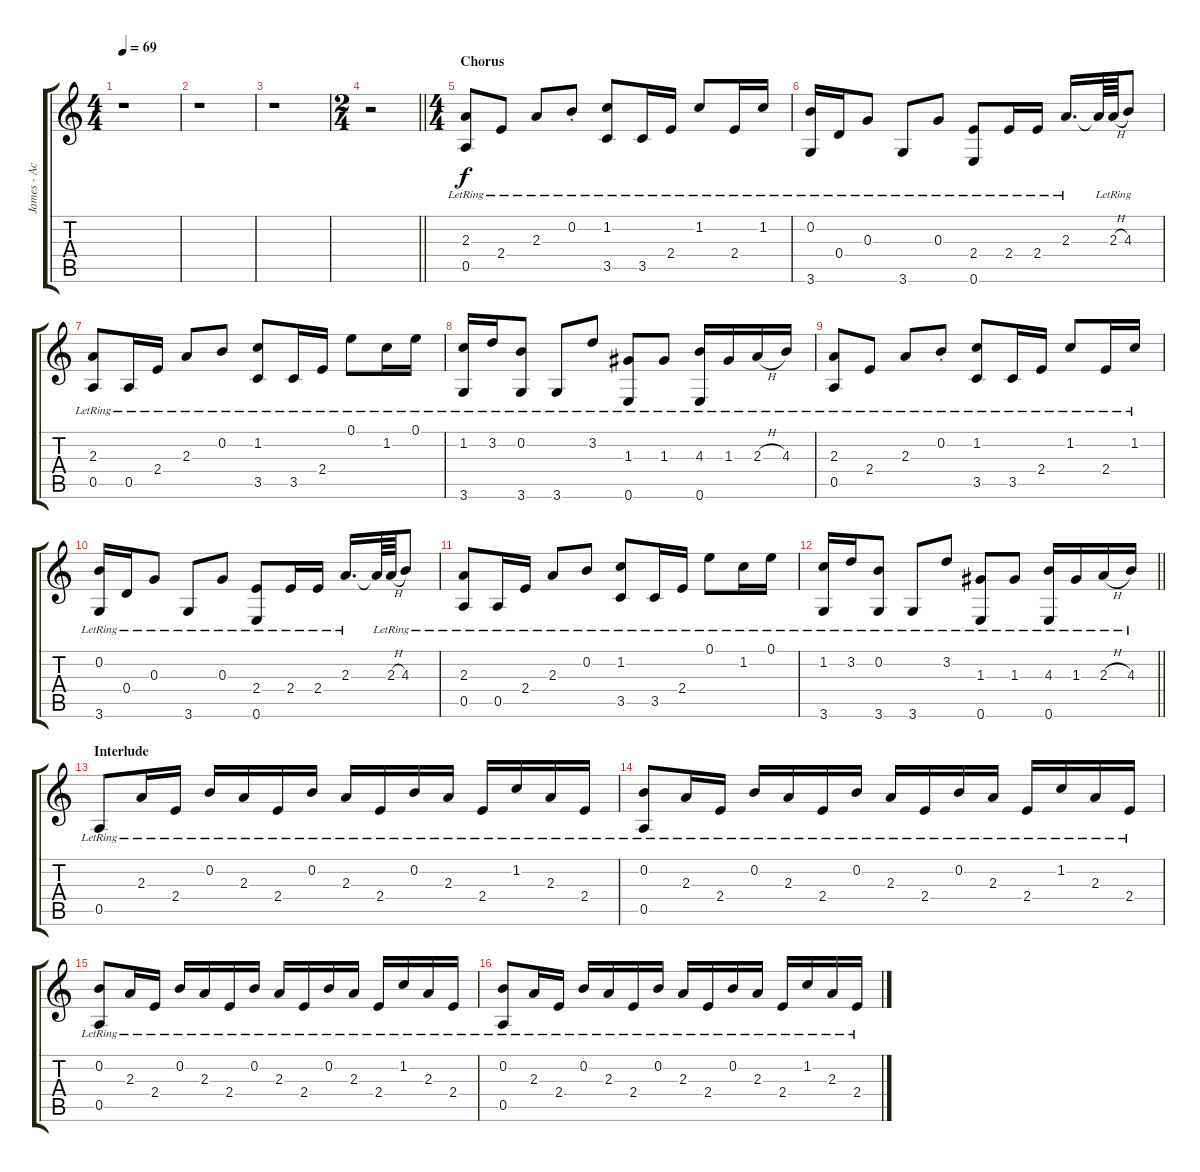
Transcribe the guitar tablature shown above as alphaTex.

\track ("James - Acoustic" "James - Ac") {instrument acousticguitarnylon}
\staff {score tabs}
\tuning (E4 B3 G3 D3 A2 E2) {hide}
\ts (4 4)
\tempo 69
\clef g2
\ks c
r.1{dy f} |
r.1 |
r.1 |
\ts (2 4)
\barLineRight lightlight
r.2 |
\ts (4 4)
\section ("" "Chorus")
(2.3{lr} 0.5{lr}).8 2.4{lr}.8 2.3{lr}.8 0.2{st lr}.8 (1.2{lr} 3.5{lr}).8 3.5{lr}.16 2.4{lr}.16 1.2{lr}.8 2.4{lr}.16 1.2{lr}.16 |
(0.2{lr} 3.6{lr}).16 0.4{lr}.16 0.3{lr}.8 3.6{lr}.8 0.3{lr}.8 (2.4{lr} 0.6{lr}).8 2.4{lr}.16 2.4{lr}.16 2.3{lr}.16{d} 2.3{t}.64 2.3{h lr}.64 4.3{lr}.8 |
(2.3{lr} 0.5{lr}).8 0.5{lr}.16 2.4{lr}.16 2.3{lr}.8 0.2{lr}.8 (1.2{lr} 3.5{lr}).8 3.5{lr}.16 2.4{lr}.16 0.1{lr}.8 1.2{lr}.16 0.1{lr}.16 |
(1.2{lr} 3.6{lr}).16 3.2{lr}.16 (0.2{lr} 3.6{lr}).8 3.6{lr}.8 3.2{lr}.8 (1.3{lr} 0.6{lr}).8 1.3{lr}.8 (4.3{lr} 0.6{lr}).16 1.3{lr}.16 2.3{h lr}.16 4.3{lr}.16 |
(2.3{lr} 0.5{lr}).8 2.4{lr}.8 2.3{lr}.8 0.2{st lr}.8 (1.2{lr} 3.5{lr}).8 3.5{lr}.16 2.4{lr}.16 1.2{lr}.8 2.4{lr}.16 1.2{lr}.16 |
(0.2{lr} 3.6{lr}).16 0.4{lr}.16 0.3{lr}.8 3.6{lr}.8 0.3{lr}.8 (2.4{lr} 0.6{lr}).8 2.4{lr}.16 2.4{lr}.16 2.3{lr}.16{d} 2.3{t}.64 2.3{h lr}.64 4.3{lr}.8 |
(2.3{lr} 0.5{lr}).8 0.5{lr}.16 2.4{lr}.16 2.3{lr}.8 0.2{lr}.8 (1.2{lr} 3.5{lr}).8 3.5{lr}.16 2.4{lr}.16 0.1{lr}.8 1.2{lr}.16 0.1{lr}.16 |
\barLineRight lightlight
(1.2{lr} 3.6{lr}).16 3.2{lr}.16 (0.2{lr} 3.6{lr}).8 3.6{lr}.8 3.2{lr}.8 (1.3{lr} 0.6{lr}).8 1.3{lr}.8 (4.3{lr} 0.6{lr}).16 1.3{lr}.16 2.3{h lr}.16 4.3{lr}.16 |
\section ("" "Interlude")
0.5{lr}.8 2.3{lr}.16 2.4{lr}.16 0.2{lr}.16 2.3{lr}.16 2.4{lr}.16 0.2{lr}.16 2.3{lr}.16 2.4{lr}.16 0.2{lr}.16 2.3{lr}.16 2.4{lr}.16 1.2{lr}.16 2.3{lr}.16 2.4{lr}.16 |
(0.2{lr} 0.5{lr}).8 2.3{lr}.16 2.4{lr}.16 0.2{lr}.16 2.3{lr}.16 2.4{lr}.16 0.2{lr}.16 2.3{lr}.16 2.4{lr}.16 0.2{lr}.16 2.3{lr}.16 2.4{lr}.16 1.2{lr}.16 2.3{lr}.16 2.4{lr}.16 |
(0.2{lr} 0.5{lr}).8 2.3{lr}.16 2.4{lr}.16 0.2{lr}.16 2.3{lr}.16 2.4{lr}.16 0.2{lr}.16 2.3{lr}.16 2.4{lr}.16 0.2{lr}.16 2.3{lr}.16 2.4{lr}.16 1.2{lr}.16 2.3{lr}.16 2.4{lr}.16 |
(0.2{lr} 0.5{lr}).8 2.3{lr}.16 2.4{lr}.16 0.2{lr}.16 2.3{lr}.16 2.4{lr}.16 0.2{lr}.16 2.3{lr}.16 2.4{lr}.16 0.2{lr}.16 2.3{lr}.16 2.4{lr}.16 1.2{lr}.16 2.3{lr}.16 2.4{lr}.16
